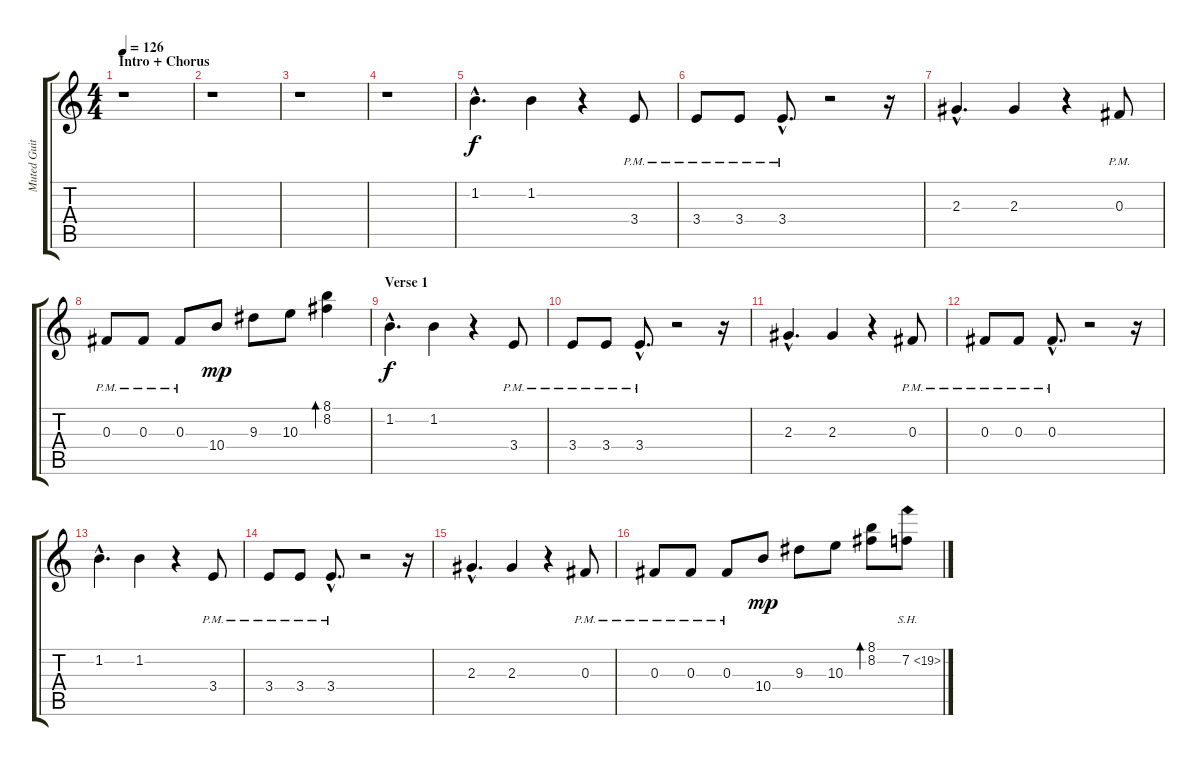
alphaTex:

\track ("Muted Guitar" "Muted Guit") {instrument electricguitarmuted}
\staff {score tabs}
\tuning (Eb4 Bb3 Gb3 Db3 Ab2 Eb2) {hide}
\ts (4 4)
\section ("" "Intro + Chorus")
\tempo 126
\clef g2
\ks c
r.1{dy f instrument electricguitarmuted} |
r.1 |
r.1 |
r.1 |
1.2{hac}.4{d} 1.2.4 r.4 3.4{pm}.8 |
3.4{pm}.8 3.4{pm}.8 3.4{hac pm}.8{d} r.2 r.16 |
2.3{hac}.4{d} 2.3.4 r.4 0.3{pm}.8 |
0.3{pm}.8 0.3{pm}.8 0.3{pm}.8 10.4.8{dy mp} 9.3.8 10.3.8 (8.1 8.2).4{bd 120} |
\section ("" "Verse 1")
1.2{hac}.4{d dy f} 1.2.4 r.4 3.4{pm}.8 |
3.4{pm}.8 3.4{pm}.8 3.4{hac pm}.8{d} r.2 r.16 |
2.3{hac}.4{d} 2.3.4 r.4 0.3{pm}.8 |
0.3{pm}.8 0.3{pm}.8 0.3{hac pm}.8{d} r.2 r.16 |
1.2{hac}.4{d} 1.2.4 r.4 3.4{pm}.8 |
3.4{pm}.8 3.4{pm}.8 3.4{hac pm}.8{d} r.2 r.16 |
2.3{hac}.4{d} 2.3.4 r.4 0.3{pm}.8 |
0.3{pm}.8 0.3{pm}.8 0.3{pm}.8 10.4.8{dy mp} 9.3.8 10.3.8 (8.1 8.2).8{bd 120} 7.2{sh 12}.8
